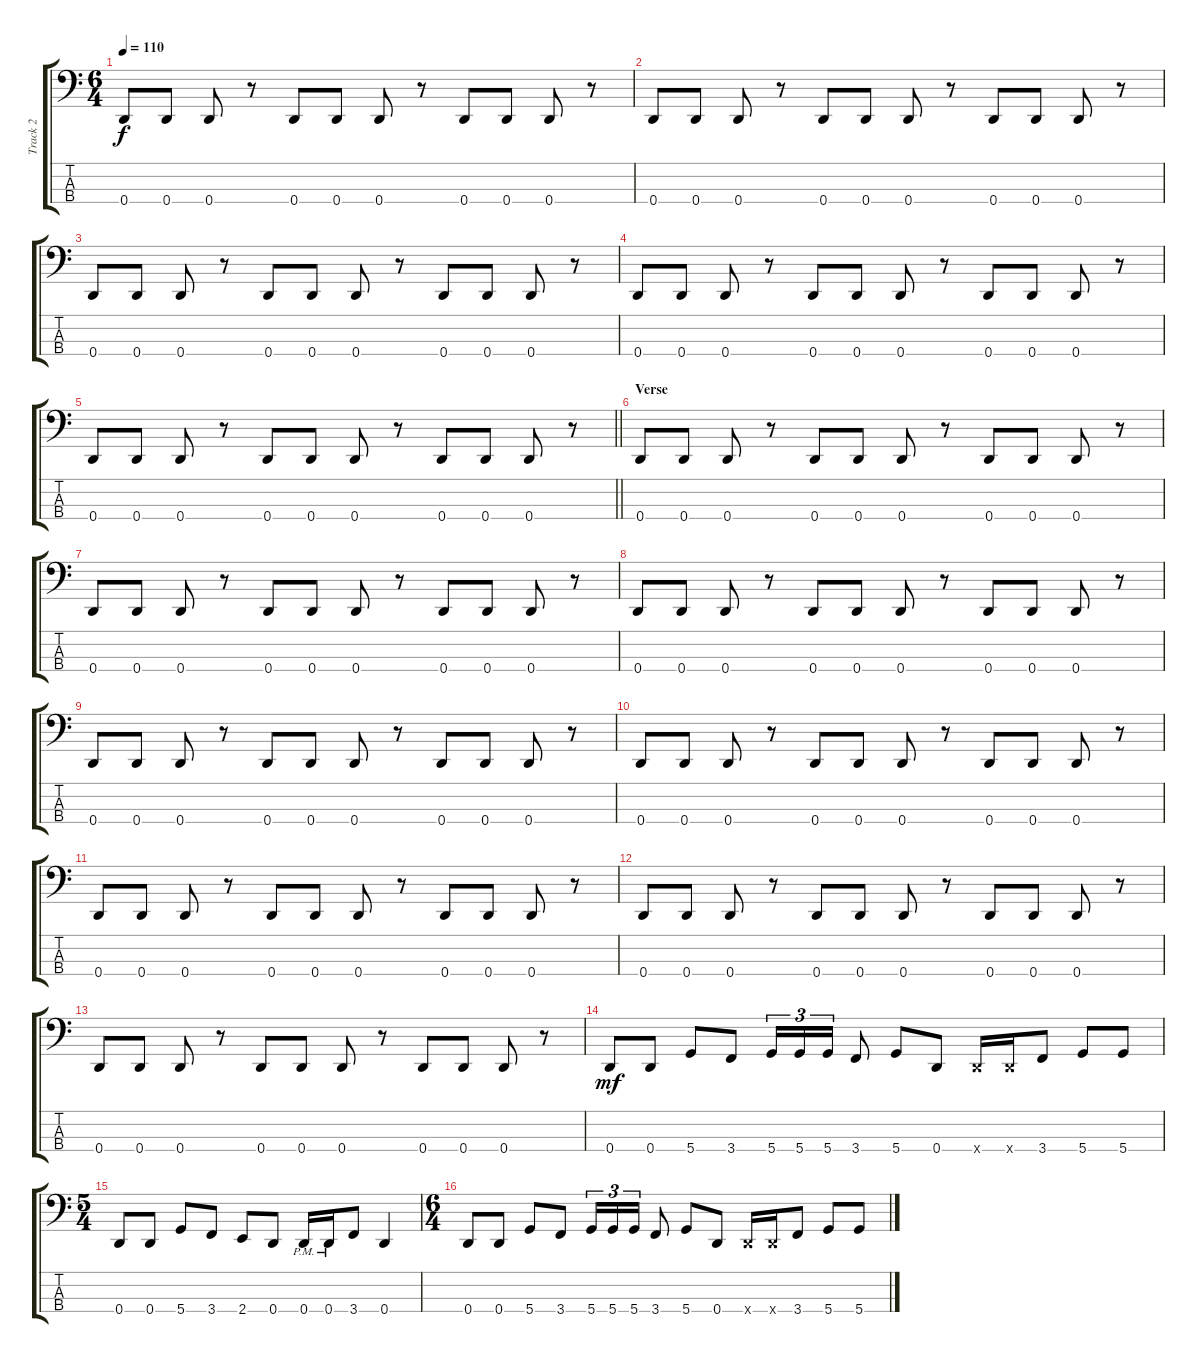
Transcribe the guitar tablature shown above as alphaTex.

\track ("Track 2" "Track 2") {instrument electricbasspick}
\staff {score tabs}
\tuning (G2 D2 A1 D1) {hide}
\ts (6 4)
\tempo 110
\clef f4
\ks c
0.4.8{dy f} 0.4.8 0.4.8 r.8 0.4.8 0.4.8 0.4.8 r.8 0.4.8 0.4.8 0.4.8 r.8 |
0.4.8 0.4.8 0.4.8 r.8 0.4.8 0.4.8 0.4.8 r.8 0.4.8 0.4.8 0.4.8 r.8 |
0.4.8 0.4.8 0.4.8 r.8 0.4.8 0.4.8 0.4.8 r.8 0.4.8 0.4.8 0.4.8 r.8 |
0.4.8 0.4.8 0.4.8 r.8 0.4.8 0.4.8 0.4.8 r.8 0.4.8 0.4.8 0.4.8 r.8 |
\barLineRight lightlight
0.4.8 0.4.8 0.4.8 r.8 0.4.8 0.4.8 0.4.8 r.8 0.4.8 0.4.8 0.4.8 r.8 |
\section ("" "Verse ")
0.4.8 0.4.8 0.4.8 r.8 0.4.8 0.4.8 0.4.8 r.8 0.4.8 0.4.8 0.4.8 r.8 |
0.4.8 0.4.8 0.4.8 r.8 0.4.8 0.4.8 0.4.8 r.8 0.4.8 0.4.8 0.4.8 r.8 |
0.4.8 0.4.8 0.4.8 r.8 0.4.8 0.4.8 0.4.8 r.8 0.4.8 0.4.8 0.4.8 r.8 |
0.4.8 0.4.8 0.4.8 r.8 0.4.8 0.4.8 0.4.8 r.8 0.4.8 0.4.8 0.4.8 r.8 |
0.4.8 0.4.8 0.4.8 r.8 0.4.8 0.4.8 0.4.8 r.8 0.4.8 0.4.8 0.4.8 r.8 |
0.4.8 0.4.8 0.4.8 r.8 0.4.8 0.4.8 0.4.8 r.8 0.4.8 0.4.8 0.4.8 r.8 |
0.4.8 0.4.8 0.4.8 r.8 0.4.8 0.4.8 0.4.8 r.8 0.4.8 0.4.8 0.4.8 r.8 |
0.4.8 0.4.8 0.4.8 r.8 0.4.8 0.4.8 0.4.8 r.8 0.4.8 0.4.8 0.4.8 r.8 |
0.4.8{dy mf} 0.4.8 5.4.8 3.4.8 5.4.16{tu (3 2)} 5.4.16{tu (3 2)} 5.4.16{tu (3 2)} 3.4.8 5.4.8 0.4.8 0.4{x}.16 0.4{x}.16 3.4.8 5.4.8 5.4.8 |
\ts (5 4)
0.4.8 0.4.8 5.4.8 3.4.8 2.4.8 0.4.8 0.4{pm}.16 0.4{pm}.16 3.4.8 0.4.4 |
\ts (6 4)
0.4.8 0.4.8 5.4.8 3.4.8 5.4.16{tu (3 2)} 5.4.16{tu (3 2)} 5.4.16{tu (3 2)} 3.4.8 5.4.8 0.4.8 0.4{x}.16 0.4{x}.16 3.4.8 5.4.8 5.4.8
